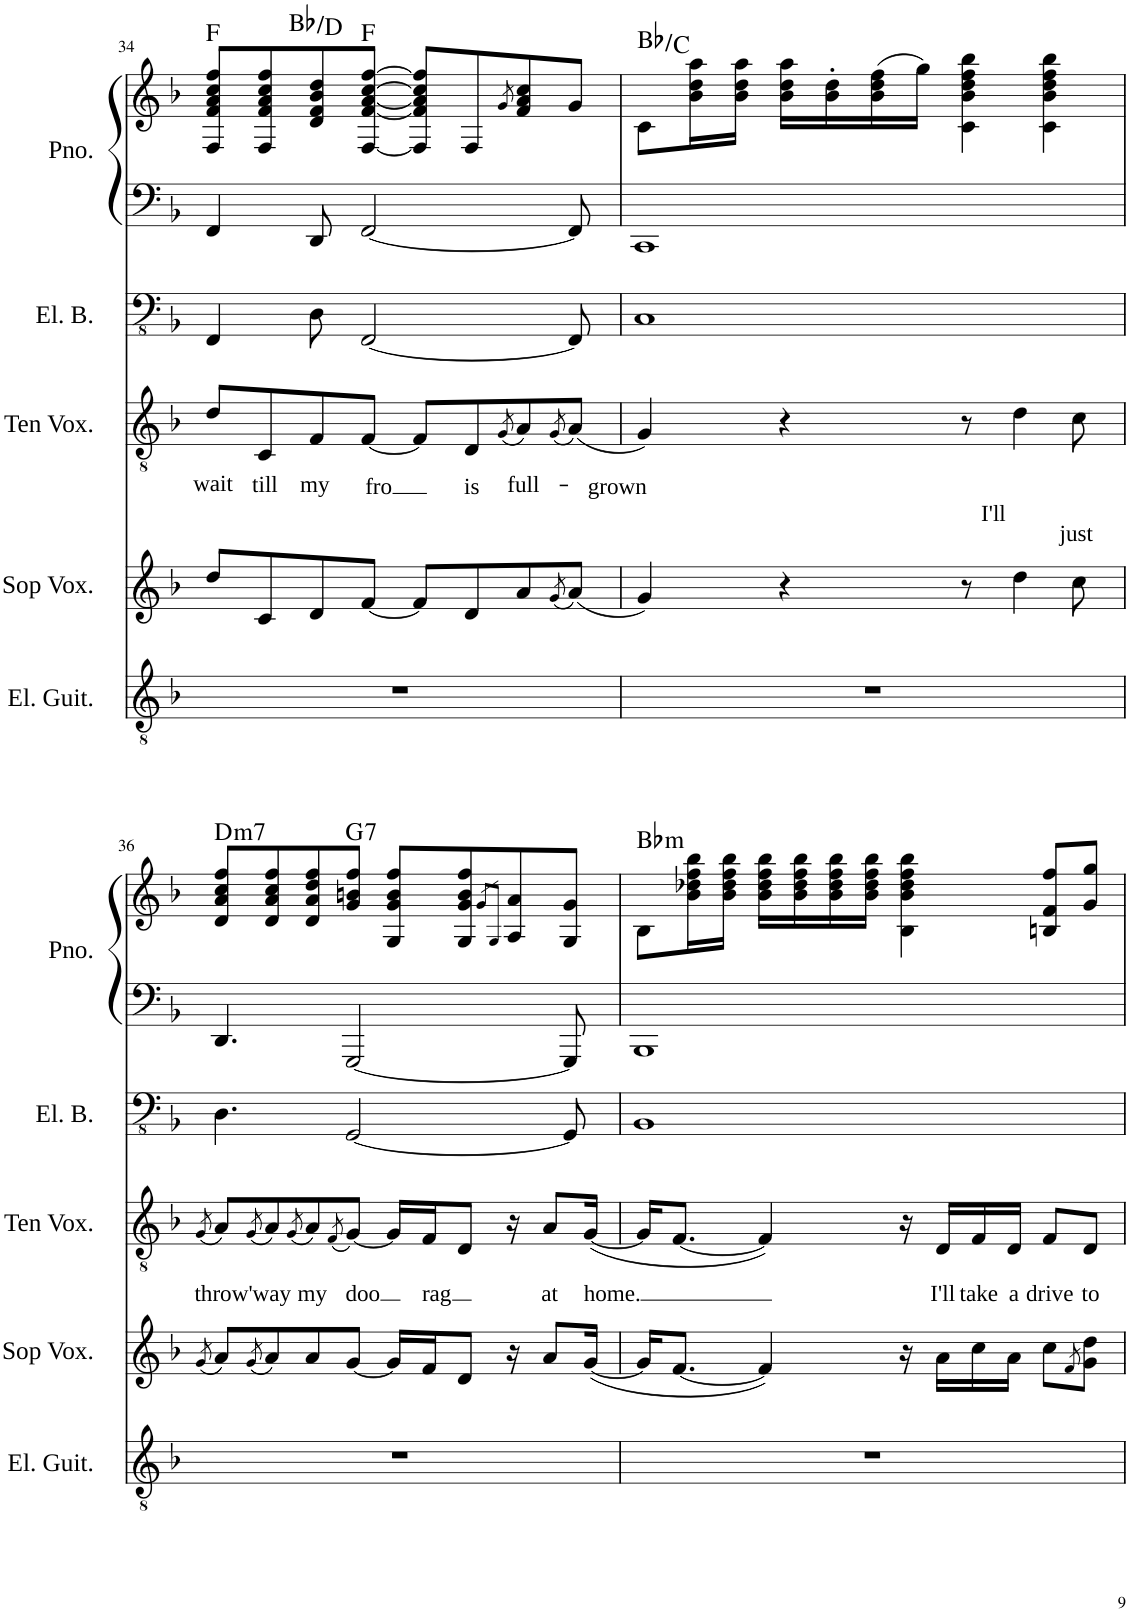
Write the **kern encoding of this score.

**kern	**kern	**kern	**text	**text	**kern	**kern	**kern	**harte
*part5	*part4	*part3	*part3	*part3	*part2	*part1	*part1	*part1
*staff6	*staff5	*staff4	*staff4	*staff4	*staff3	*staff2	*staff1	*
*I"Electric Guitar	*I"Soprano	*I"Tenor	*	*	*I"Electric Bass	*I"Piano	*	*
*I'El. Guit.	*	*	*	*	*I'El. B.	*I'Pno.	*	*
!!LO:PB:g=z
*clefGv2	*clefG2	*clefGv2	*	*	*clefFv4	*clefF4	*clefG2	*
*k[b-]	*k[b-]	*k[b-]	*	*	*k[b-]	*k[b-]	*k[b-]	*
*M4/4	*M4/4	*M4/4	*	*	*M4/4	*M4/4	*M4/4	*
=34	=34	=34	=34	=34	=34	=34	=34	=34
!	!	!	!LO:LY:b	!	!	!	!	!
1r	8dd/L	8d/L	wait	.	4FFF/	4FF/	8F/ 8f/ 8a/ 8cc/ 8ff/L	F:maj
!	!	!	!LO:LY:b	!	!	!	!	!
.	8c/	8C/	till	.	.	.	8F/ 8f/ 8a/ 8cc/ 8ff/	Bb:maj/3
!	!	!	!LO:LY:b	!	!	!	!	!
.	8d/	8F/	my	.	8DD\	8DD/	8d/ 8f/ 8b-/ 8dd/	.
!	!	!	!LO:LY:b	!	!	!	!	!
.	[8f/J	[8F/J	fro	.	[2FFF/	[2FF/	[8F/ [8f/ [8a/ [8cc/ [8ff/J	F:maj
.	8f/L]	8F/L]	.	.	.	.	8F/] 8f/] 8a/] 8cc/] 8ff/]L	.
!	!	!	!LO:LY:b	!	!	!	!	!
.	8d/	8D/	is	.	.	.	8F/	.
.	.	(8qG/	.	.	.	.	8qg/	.
!	!	!	!LO:LY:b	!	!	!	!	!
.	8a/	8A/)	full-	.	.	.	8f/ 8a/ 8cc/	.
.	(8qg/	(8qG/	.	.	.	.	.	.
!	!	!	!LO:LY:b	!	!	!	!	!
.	(8a/J)	(8A/J)	-grown	.	8FFF/]	8FF/]	8g/J	.
=35	=35	=35	=35	=35	=35	=35	=35	=35
1r	4g/)	4G/)	.	.	1CC	1CC	8c\L	Bb:maj/2
.	.	.	.	.	.	.	16b-\ 16dd\ 16aa\L	.
.	.	.	.	.	.	.	16b-\ 16dd\ 16aa\JJ	.
.	4r	4r	.	.	.	.	16b-\ 16dd\ 16aa\LL	.
.	.	.	.	.	.	.	16b-\' 16dd\'	.
.	.	.	.	.	.	.	(16b-\ 16dd\ 16ff\	.
.	.	.	.	.	.	.	16gg\JJ)	.
.	8r	8r	.	.	.	.	4c\ 4b-\ 4dd\ 4ff\ 4bb-\	.
.	4dd\	4d\	.	.	.	.	.	.
.	.	.	.	.	.	.	4c\ 4b-\ 4dd\ 4ff\ 4bb-\	.
!	!	!	!LO:LY:b	!LO:LY:b	!	!	!	!
.	8cc\	8c\	I'll	just	.	.	.	.
!!LO:LB:g=z
=36	=36	=36	=36	=36	=36	=36	=36	=36
.	(8qg/	(8qG/	.	.	.	.	.	.
!	!	!	!	!LO:LY:b	!	!	!	!LO:H:kt=m7
1r	8a/L)	8A/L)	.	throw	4.DD\	4.DD/	8d/ 8a/ 8cc/ 8ff/L	D:min7
.	(8qg/	(8qG/	.	.	.	.	.	.
!	!	!	!	!LO:LY:b	!	!	!	!
.	8a/)	8A/)	.	'way	.	.	8d/ 8a/ 8cc/ 8ff/	.
.	.	(8qG/	.	.	.	.	.	.
!	!	!	!	!LO:LY:b	!	!	!	!
.	8a/	8A/)	.	my	.	.	8d/ 8a/ 8dd/ 8ff/	.
.	.	(8qF/	.	.	.	.	.	.
!	!	!	!	!LO:LY:b	!	!	!	!LO:H:kt=7
.	[8g/J	[8G/J)	.	doo	[2GGG/	[2GGG/	8g/ 8bn/ 8ff/J	G:7
.	16g/LL]	16G/LL]	.	.	.	.	8G/ 8g/ 8b/ 8ff/L	.
!	!	!	!	!LO:LY:b	!	!	!	!
.	16f/J	16F/J	.	rag	.	.	.	.
.	8d/J	8D/J	.	.	.	.	8G/ 8g/ 8b/ 8ff/	.
.	.	.	.	.	.	.	8qg/L	.
.	.	.	.	.	.	.	8qG/J	.
.	16r	16r	.	.	.	.	8A/ 8a/	.
!	!	!	!	!LO:LY:b	!	!	!	!
.	8a/L	8A/L	.	at	.	.	.	.
.	.	.	.	.	8GGG/]	8GGG/]	8G/ 8g/J	.
!	!	!	!	!LO:LY:b	!	!	!	!
.	([16g/Jk	([16G/Jk	.	home.	.	.	.	.
=37	=37	=37	=37	=37	=37	=37	=37	=37
!	!	!	!	!	!	!	!	!LO:H:kt=m
1r	16g/KL]	16G/KL]	.	.	1BBB-	1BBB-	8B-\L	Bb:min
.	[8.f/J	[8.F/J	.	.	.	.	.	.
.	.	.	.	.	.	.	16b-\ 16dd-X\ 16ff\ 16bb-\L	.
.	.	.	.	.	.	.	16b-\ 16dd-\ 16ff\ 16bb-\JJ	.
.	4f/])	4F/])	.	.	.	.	16b-\ 16dd-\ 16ff\ 16bb-\LL	.
.	.	.	.	.	.	.	16b-\ 16dd-\ 16ff\ 16bb-\	.
.	.	.	.	.	.	.	16b-\ 16dd-\ 16ff\ 16bb-\	.
.	.	.	.	.	.	.	16b-\ 16dd-\ 16ff\ 16bb-\JJ	.
.	16r	16r	.	.	.	.	4B-\ 4b-\ 4dd-\ 4ff\ 4bb-\	.
!	!	!	!	!LO:LY:b	!	!	!	!
.	16a\LL	16D/LL	.	I'll	.	.	.	.
!	!	!	!	!LO:LY:b	!	!	!	!
.	16cc\	16F/	.	take	.	.	.	.
!	!	!	!	!LO:LY:b	!	!	!	!
.	16a\JJ	16D/JJ	.	a	.	.	.	.
!	!	!	!	!LO:LY:b	!	!	!	!
.	8cc\L	8F/L	.	drive	.	.	8Bn/ 8f/ 8ff/L	.
.	8qf/	.	.	.	.	.	.	.
!	!	!	!	!LO:LY:b	!	!	!	!
.	8g\ 8dd\J	8D/J	.	to	.	.	8g/ 8gg/J	.
=	=	=	=	=	=	=	=	=
*-	*-	*-	*-	*-	*-	*-	*-	*-
